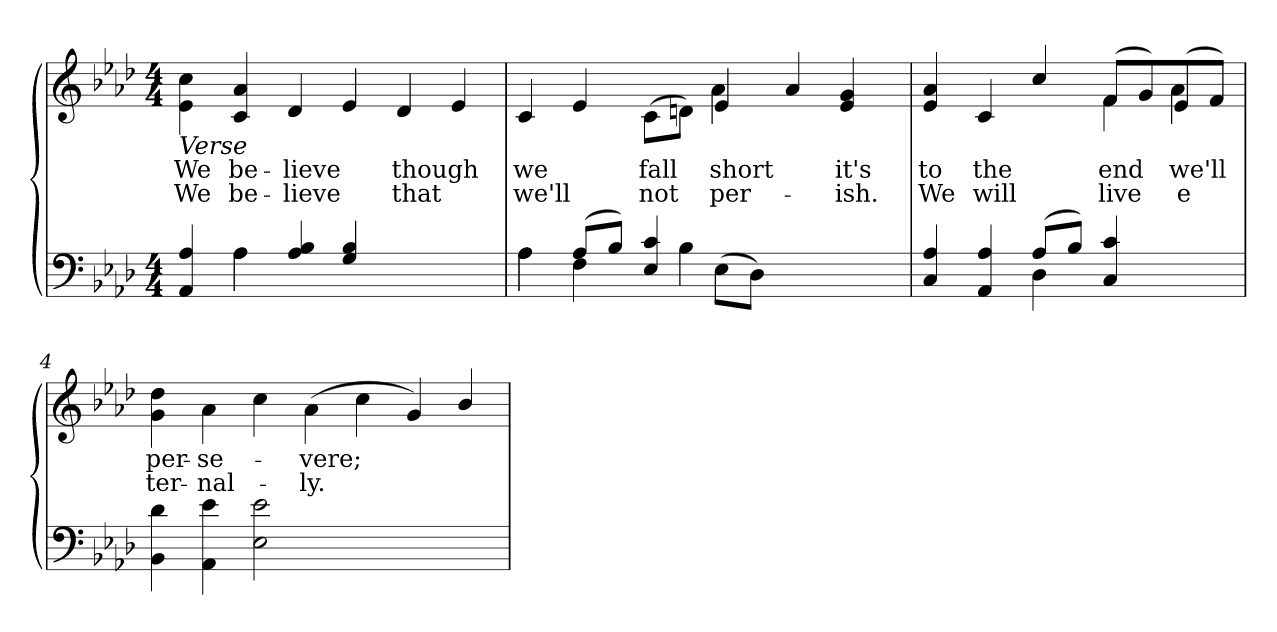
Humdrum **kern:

**kern	**kern	**text	**text
*part2	*part1	*part1	*part1
*staff2	*staff1	*staff1	*staff1
*clefF4	*clefG2	*	*
*k[b-e-a-d-]	*k[b-e-a-d-]	*	*
*M4/4	*M4/4	*	*
=1	=1	=1	=1
*^	*	*	*
!	!	!LO:TX:b:i:t=Verse	!	!
!	!	!	!LO:LY:b	!LO:LY:b
4AA-/ 4A-/	4ryy	4e-\ 4cc\	We	We
!	!	!	!LO:LY:b	!LO:LY:b
4A-\	4A-\	4c/ 4a-/	be-	be-
!	!	!	!LO:LY:b	!LO:LY:b
4A-/ 4B-/	2ryy	4d-/	-lieve	-lieve
4G/ 4B-/	.	4e-/	.	.
!	!	!	!LO:LY:b	!LO:LY:b
2ryy	2ryy	4d-/	though	that
.	.	4e-/	.	.
=2	=2	=2	=2	=2
!	!	!	!LO:LY:b	!LO:LY:b
*	*	*^	*	*
4A-\	4A-\	4c/	2.ryy	we	we'll
(>8A-/L	4F\	4e-/	.	.	.
8B-/J)	.	.	.	.	.
!	!	!	!	!LO:LY:b	!LO:LY:b
4E-/ 4c/	8ryy	(<8c\L	.	fall	not
.	4B-\	8dn\J)	.	.	.
!	!	!	!	!LO:LY:b	!LO:LY:b
(<8E-\L	.	4e-/	4a-\	short	per-
8D-\J)	2ryy	.	.	.	.
2ryy	.	4a-/	2ryy	.	.
!	!	!	!	!LO:LY:b	!LO:LY:b
.	.	4e-/ 4g/	.	it's	-ish.
.	8ryy	.	.	.	.
=3	=3	=3	=3	=3	=3
!	!	!	!	!LO:LY:b	!LO:LY:b
4C/ 4A-/	2ryy	4e-/ 4a-/	2.ryy	to	We
!	!	!	!	!LO:LY:b	!LO:LY:b
4AA-/ 4A-/	.	4c/	.	the	will
(>8A-/L	4D-\	4cc/	.	.	.
8B-/J)	.	.	.	.	.
!	!	!	!	!LO:LY:b	!LO:LY:b
4C/ 4c/	4ryy	(>8f/L	4f\	end	live
.	.	8g/)	.	.	.
!	!	!	!	!LO:LY:b	!LO:LY:b
4ryy	4ryy	(>8e-/	4a-\	we'll	e
.	.	8f/J)	.	.	.
*v	*v	*	*	*	*
*	*v	*v	*	*
!!LO:LB:g=z
=4	=4	=4	=4
!	!	!LO:LY:b	!LO:LY:b
4BB-\ 4d-\	4g\ 4dd-\	per-	ter-
!	!	!LO:LY:b	!LO:LY:b
4AA-\ 4e-\	4a-\	-se-	-nal-
2E-\ 2e-\	4cc\	.	.
!	!	!LO:LY:b	!LO:LY:b
.	(>4a-\	-vere;	-ly.
2.ryy	4cc\	.	.
.	4g/)	.	.
.	4b-/	.	.
=	=	=	=
*-	*-	*-	*-
